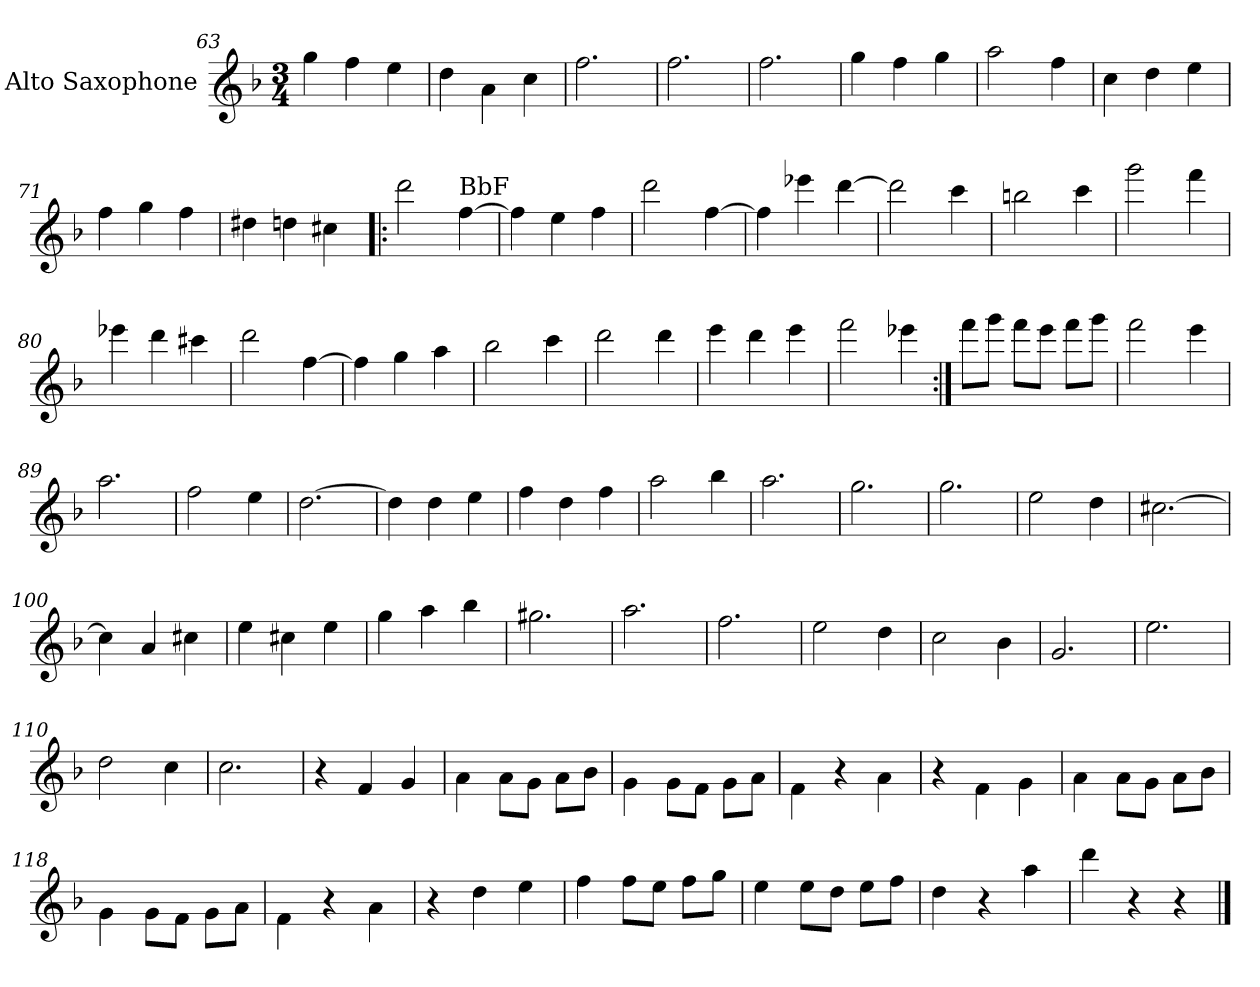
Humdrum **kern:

**kern
*part1
*staff1
*I"Alto Saxophone
*I'A Sax
*clefG2
*ITrd5c9
*k[b-e-a-d-]
*A-:
*M3/4
=63
4b-\
4a-\
4g\
=64
4f\
4c\
4e-\
=65
2.a-\
!!LO:LB:g=z
=66
2.a-\
=67
2.a-\
=68
4b-\
4a-\
4b-\
=69
2cc\
4a-\
=70
4e-\
4f\
4g\
=71
4a-\
4b-\
4a-\
=72
4f#X\
4fn\
4en\
=73!|:
2ff\
!LO:TX:a:t=BbF
[4a-\
=74
4a-\]
4g\
4a-\
=75
2ff\
[4a-\
=76
4a-\]
4gg-X\
[4ff\
=77
2ff\]
4ee-\
!!LO:LB:g=z
=78
2ddn\
4ee-\
=79
2bb-\
4aa-\
=80
4gg-X\
4ff\
4een\
=81
2ff\
[4a-\
=82
4a-\]
4b-\
4cc\
=83
2dd-\
4ee-\
=84
2ff\
4ff\
=85
4gg\
4ff\
4gg\
=86
2aa-\
4gg-X\
=87:|!
8aa-\L
8bb-\J
8aa-\L
8gg\J
8aa-\L
8bb-\J
=88
2aa-\
4gg\
=89
2.cc\
=90
2a-\
4g\
!!LO:LB:g=z
=91
[2.f\
=92
4f\]
4f\
4g\
=93
4a-\
4f\
4a-\
=94
2cc\
4dd-\
=95
2.cc\
=96
2.b-\
=97
2.b-\
=98
2g\
4f\
=99
[2.en\
=100
4e\]
4c/
4en\
=101
4g\
4en\
4g\
=102
4b-\
4cc\
4dd-\
=103
2.bn\
=104
2.cc\
=105
2.a-\
!!LO:LB:g=z
=106
2g\
4f\
=107
2e-\
4d-\
=108
2.B-/
=109
2.g\
=110
2f\
4e-\
=111
2.e-\
=112
4r
4A-/
4B-/
=113
4c\
8c\L
8B-\J
8c\L
8d-\J
=114
4B-\
8B-\L
8A-\J
8B-\L
8c\J
=115
4A-\
4r
4c\
=116
4r
4A-\
4B-\
=117
4c\
8c\L
8B-\J
8c\L
8d-\J
!!LO:LB:g=z
=118
4B-\
8B-\L
8A-\J
8B-\L
8c\J
=119
4A-\
4r
4c\
=120
4r
4f\
4g\
=121
4a-\
8a-\L
8g\J
8a-\L
8b-\J
=122
4g\
8g\L
8f\J
8g\L
8a-\J
=123
4f\
4r
4cc\
=124
4ff\
4r
4r
==
*-
